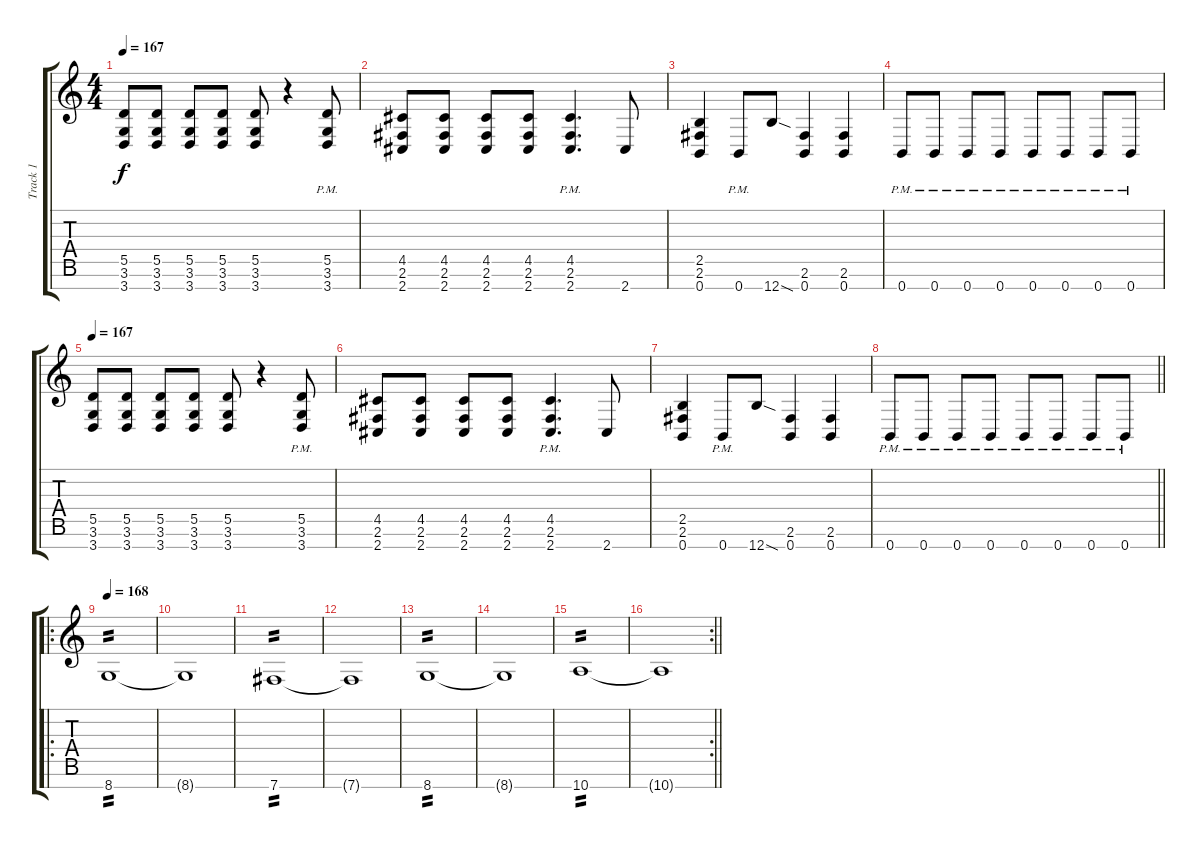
\track ("Track 1" "Track 1") {instrument distortionguitar}
\staff {score tabs}
\tuning (E4 B3 G3 D3 A2 E2 B1) {hide}
\ts (4 4)
\section ("" "")
\tempo 167
\clef g2
\ks c
(5.5 3.6 3.7).8{dy f} (5.5 3.6 3.7).8 (5.5 3.6 3.7).8 (5.5 3.6 3.7).8 (5.5 3.6 3.7).8 r.4 (5.5 3.6 3.7{pm}).8 |
(4.5 2.6 2.7).8 (4.5 2.6 2.7).8 (4.5 2.6 2.7).8 (4.5 2.6 2.7).8 (4.5 2.6 2.7{pm}).4{d} 2.7.8 |
(2.5 2.6 0.7).4 0.7{pm}.8 12.7{sod}.8 (2.6 0.7).4 (2.6 0.7).4 |
0.7{pm}.8 0.7{pm}.8 0.7{pm}.8 0.7{pm}.8 0.7{pm}.8 0.7{pm}.8 0.7{pm}.8 0.7{pm}.8 |
\tempo 167
(5.5 3.6 3.7).8 (5.5 3.6 3.7).8 (5.5 3.6 3.7).8 (5.5 3.6 3.7).8 (5.5 3.6 3.7).8 r.4 (5.5 3.6 3.7{pm}).8 |
(4.5 2.6 2.7).8 (4.5 2.6 2.7).8 (4.5 2.6 2.7).8 (4.5 2.6 2.7).8 (4.5 2.6 2.7{pm}).4{d} 2.7.8 |
(2.5 2.6 0.7).4 0.7{pm}.8 12.7{sod}.8 (2.6 0.7).4 (2.6 0.7).4 |
\barLineRight lightlight
0.7{pm}.8 0.7{pm}.8 0.7{pm}.8 0.7{pm}.8 0.7{pm}.8 0.7{pm}.8 0.7{pm}.8 0.7{pm}.8 |
\ro
\section ("" "")
\tempo 168
8.7.1{tp 2} |
8.7{t}.1 |
7.7.1{tp 2} |
7.7{t}.1 |
8.7.1{tp 2} |
8.7{t}.1 |
10.7.1{tp 2} |
\rc 2
\barLineRight lightlight
10.7{t}.1
